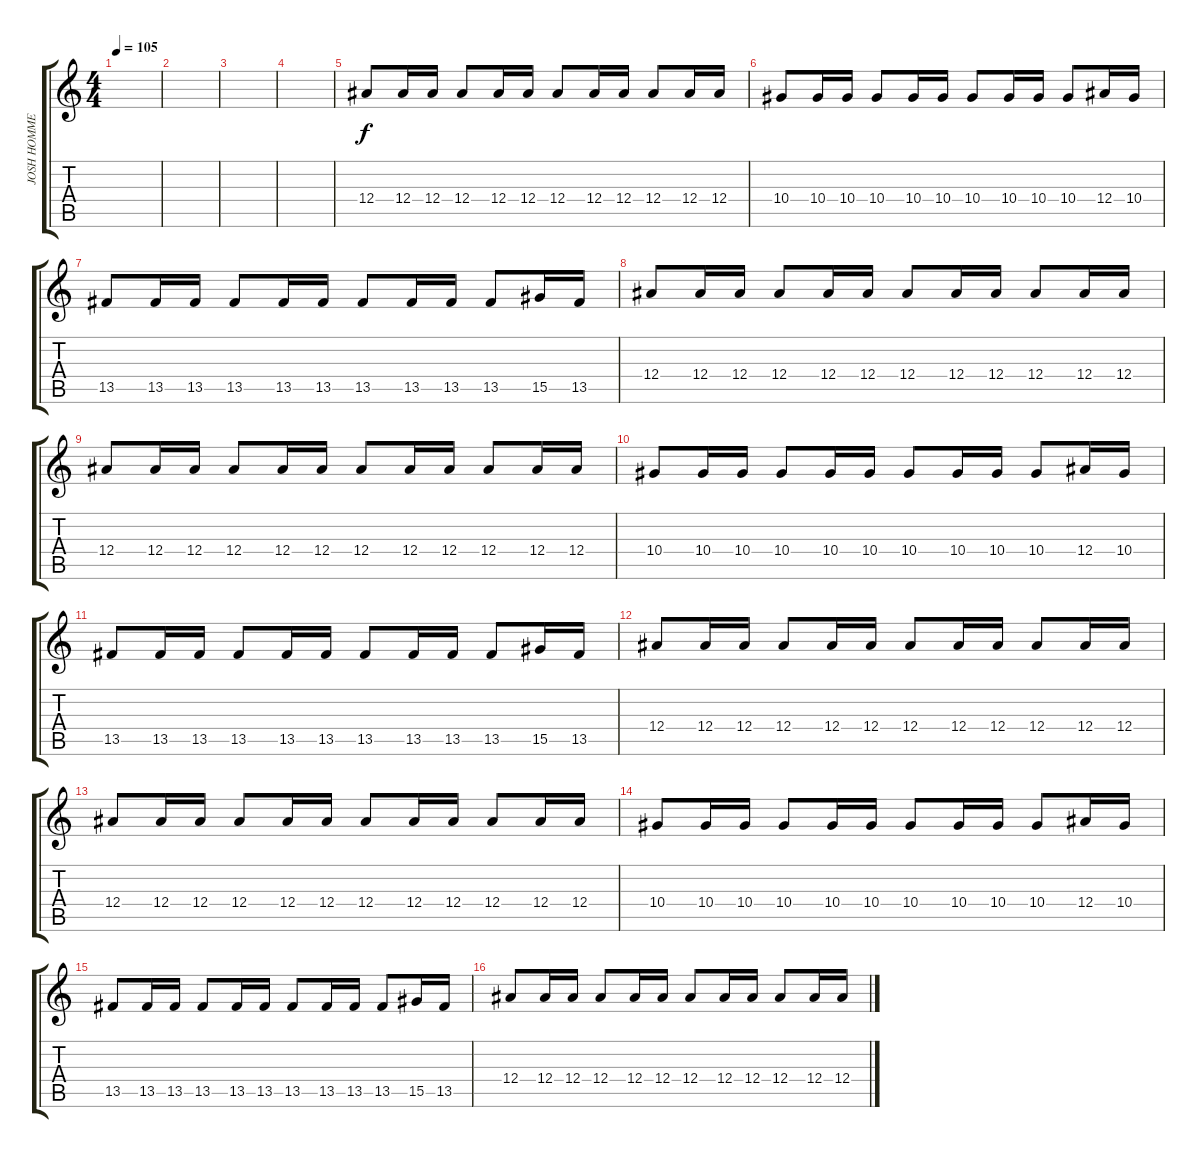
\track ("JOSH HOMME - OVERDUB GUITAR" "JOSH HOMME") {instrument distortionguitar}
\staff {score tabs}
\tuning (C4 G3 Eb3 Bb2 F2 C2) {hide}
\ts (4 4)
\tempo 105
\clef g2
\ks c
|
|
|
|
12.4.8 12.4.16 12.4.16 12.4.8 12.4.16 12.4.16 12.4.8 12.4.16 12.4.16 12.4.8 12.4.16 12.4.16 |
10.4.8 10.4.16 10.4.16 10.4.8 10.4.16 10.4.16 10.4.8 10.4.16 10.4.16 10.4.8 12.4.16 10.4.16 |
13.5.8 13.5.16 13.5.16 13.5.8 13.5.16 13.5.16 13.5.8 13.5.16 13.5.16 13.5.8 15.5.16 13.5.16 |
12.4.8 12.4.16 12.4.16 12.4.8 12.4.16 12.4.16 12.4.8 12.4.16 12.4.16 12.4.8 12.4.16 12.4.16 |
12.4.8 12.4.16 12.4.16 12.4.8 12.4.16 12.4.16 12.4.8 12.4.16 12.4.16 12.4.8 12.4.16 12.4.16 |
10.4.8 10.4.16 10.4.16 10.4.8 10.4.16 10.4.16 10.4.8 10.4.16 10.4.16 10.4.8 12.4.16 10.4.16 |
13.5.8 13.5.16 13.5.16 13.5.8 13.5.16 13.5.16 13.5.8 13.5.16 13.5.16 13.5.8 15.5.16 13.5.16 |
12.4.8 12.4.16 12.4.16 12.4.8 12.4.16 12.4.16 12.4.8 12.4.16 12.4.16 12.4.8 12.4.16 12.4.16 |
12.4.8 12.4.16 12.4.16 12.4.8 12.4.16 12.4.16 12.4.8 12.4.16 12.4.16 12.4.8 12.4.16 12.4.16 |
10.4.8 10.4.16 10.4.16 10.4.8 10.4.16 10.4.16 10.4.8 10.4.16 10.4.16 10.4.8 12.4.16 10.4.16 |
13.5.8 13.5.16 13.5.16 13.5.8 13.5.16 13.5.16 13.5.8 13.5.16 13.5.16 13.5.8 15.5.16 13.5.16 |
12.4.8 12.4.16 12.4.16 12.4.8 12.4.16 12.4.16 12.4.8 12.4.16 12.4.16 12.4.8 12.4.16 12.4.16
